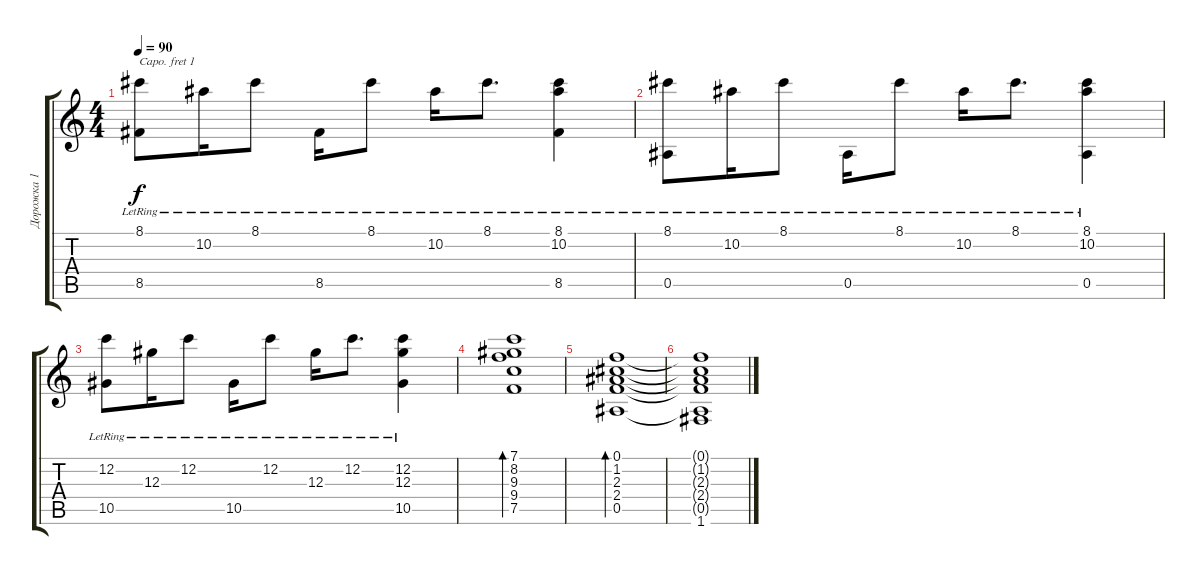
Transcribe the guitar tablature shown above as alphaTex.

\track ("Дорожка 1" "Дорожка 1") {instrument acousticguitarsteel}
\staff {score tabs}
\capo 1
\tuning (E4 B3 G3 D3 A2 E2) {hide}
\ts (4 4)
\tempo 90
\clef g2
\ks c
(8.1{lr} 8.5{lr}).8{dy f} 10.2{lr}.16 8.1{lr}.8 8.5{lr}.16 8.1{lr}.8 10.2{lr}.16 8.1{lr}.8{d} (8.1{lr} 10.2{lr} 8.5{lr}).4 |
(8.1{lr} 0.5{lr}).8 10.2{lr}.16 8.1{lr}.8 0.5{lr}.16 8.1{lr}.8 10.2{lr}.16 8.1{lr}.8{d} (8.1{lr} 10.2{lr} 0.5{lr}).4 |
(12.2{lr} 10.5{lr}).8 12.3{lr}.16 12.2{lr}.8 10.5{lr}.16 12.2{lr}.8 12.3{lr}.16 12.2{lr}.8{d} (12.2{lr} 12.3{lr} 10.5{lr}).4 |
(7.1 8.2 9.3 9.4 7.5).1{bd 120} |
(0.1 1.2 2.3 2.4 0.5).1{bd 60} |
(0.1{t} 1.2{t} 2.3{t} 2.4{t} 0.5{t} 1.6).1
